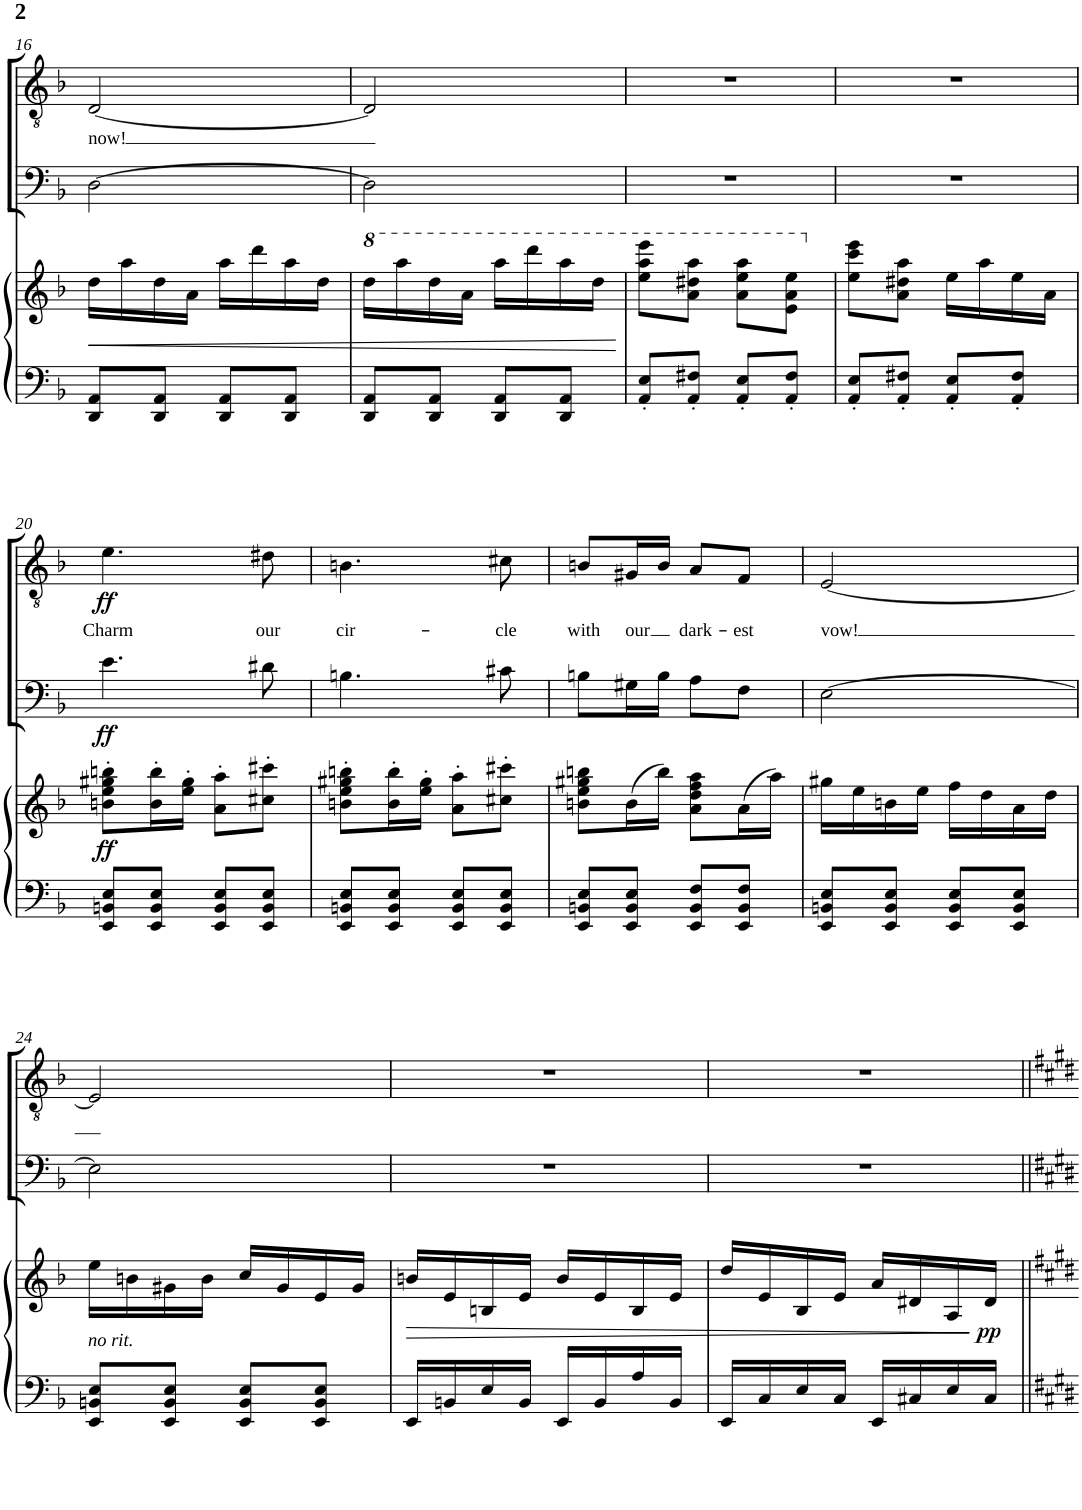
**kern	**kern	**dynam	**kern	**dynam	**kern	**text	**dynam
*part3	*part3	*part3	*part2	*part2	*part1	*part1	*part1
*staff4	*staff3	*staff3/4	*staff2	*staff2	*staff1	*staff1	*staff1
*I"Piano	*	*	*I"Piano	*	*I"Tenor	*	*
*I'Pno	*	*	*I'Pno	*	*	*	*
!!LO:PB:g=z
*clefF4	*clefG2	*	*clefF4	*	*clefGv2	*	*
*k[b-]	*k[b-]	*	*k[b-]	*	*k[b-]	*	*
*M2/4	*M2/4	*	*M2/4	*	*M2/4	*	*
=16	=16	=16	=16	=16	=16	=16	=16
!	!	!LO:HP:b	!	!	!	!LO:LY:b	!
8DD/ 8AA/L	16dd\LL	<	[2D\	.	[2D/	now!	.
.	16aa\	.	.	.	.	.	.
8DD/ 8AA/J	16dd\	.	.	.	.	.	.
.	16a\JJ	.	.	.	.	.	.
8DD/ 8AA/L	16aa\LL	.	.	.	.	.	.
.	16ddd\	.	.	.	.	.	.
8DD/ 8AA/J	16aa\	.	.	.	.	.	.
.	16dd\JJ	.	.	.	.	.	.
=17	=17	=17	=17	=17	=17	=17	=17
*	*8va	*	*	*	*	*	*
8DD/ 8AA/L	16ddd\LL	.	2D\]	.	2D/]	.	.
.	16aaa\	.	.	.	.	.	.
8DD/ 8AA/J	16ddd\	.	.	.	.	.	.
.	16aa\JJ	.	.	.	.	.	.
8DD/ 8AA/L	16aaa\LL	.	.	.	.	.	.
.	16dddd\	.	.	.	.	.	.
8DD/ 8AA/J	16aaa\	.	.	.	.	.	.
.	16ddd\JJ	.	.	.	.	.	.
.	.	[	.	.	.	.	.
=18	=18	=18	=18	=18	=18	=18	=18
8AA/' 8E/'L	8eee\ 8aaa\ 8eeee\L	.	2r	.	2r	.	.
8AA/' 8F#X/'J	8aa\ 8ddd#X\ 8aaa\J	.	.	.	.	.	.
8AA/' 8E/'L	8aa\ 8eee\ 8aaa\L	.	.	.	.	.	.
8AA/' 8F#/'J	8ee\ 8aa\ 8eee\J	.	.	.	.	.	.
=19	=19	=19	=19	=19	=19	=19	=19
*	*X8va	*	*	*	*	*	*
8AA/' 8E/'L	8ee\ 8ccc\ 8eee\L	.	2r	.	2r	.	.
8AA/' 8F#X/'J	8a\ 8dd#X\ 8aa\J	.	.	.	.	.	.
8AA/' 8E/'L	16ee\LL	.	.	.	.	.	.
.	16aa\	.	.	.	.	.	.
8AA/' 8F#/'J	16ee\	.	.	.	.	.	.
.	16a\JJ	.	.	.	.	.	.
!!LO:LB:g=z
=20	=20	=20	=20	=20	=20	=20	=20
!	!	!LO:DY:b	!	!LO:DY:b	!	!LO:LY:b	!LO:DY:b
8EE/ 8BBn/ 8E/L	8bn\' 8ee\' 8gg#X\' 8bbn\'L	ff	4.e\	ff	4.e\	Charm	ff
8EE/ 8BB/ 8E/J	16b\' 16bb\'L	.	.	.	.	.	.
.	16ee\' 16gg#\'JJ	.	.	.	.	.	.
8EE/ 8BB/ 8E/L	8a\' 8aa\'L	.	.	.	.	.	.
!	!	!	!	!	!	!LO:LY:b	!
8EE/ 8BB/ 8E/J	8cc#X\' 8ccc#X\'J	.	8d#X\	.	8d#X\	our	.
=21	=21	=21	=21	=21	=21	=21	=21
!	!	!	!	!	!	!LO:LY:b	!
8EE/ 8BBn/ 8E/L	8bn\' 8ee\' 8gg#X\' 8bbn\'L	.	4.Bn\	.	4.Bn\	cir-	.
8EE/ 8BB/ 8E/J	16b\' 16bb\'L	.	.	.	.	.	.
.	16ee\' 16gg#\'JJ	.	.	.	.	.	.
8EE/ 8BB/ 8E/L	8a\' 8aa\'L	.	.	.	.	.	.
!	!	!	!	!	!	!LO:LY:b	!
8EE/ 8BB/ 8E/J	8cc#X\' 8ccc#X\'J	.	8c#X\	.	8c#X\	-cle	.
=22	=22	=22	=22	=22	=22	=22	=22
!	!	!	!	!	!	!LO:LY:b	!
8EE/ 8BBn/ 8E/L	8bn\ 8ee\ 8gg#X\ 8bbn\L	.	8Bn\L	.	8Bn/L	with	.
!	!	!	!	!	!	!LO:LY:b	!
8EE/ 8BB/ 8E/J	(16b\L	.	16G#X\L	.	16G#X/L	our	.
.	16bb\JJ)	.	16B\JJ	.	16B/JJ	.	.
!	!	!	!	!	!	!LO:LY:b	!
8EE/ 8BB/ 8F/L	8a\ 8dd\ 8ff\ 8aa\L	.	8A\L	.	8A/L	dark-	.
!	!	!	!	!	!	!LO:LY:b	!
8EE/ 8BB/ 8F/J	(16a\L	.	8F\J	.	8F/J	-est	.
.	16aa\JJ)	.	.	.	.	.	.
=23	=23	=23	=23	=23	=23	=23	=23
!	!	!	!	!	!	!LO:LY:b	!
8EE/ 8BBn/ 8E/L	16gg#X\LL	.	[2E\	.	[2E/	vow!	.
.	16ee\	.	.	.	.	.	.
8EE/ 8BB/ 8E/J	16bn\	.	.	.	.	.	.
.	16ee\JJ	.	.	.	.	.	.
8EE/ 8BB/ 8E/L	16ff\LL	.	.	.	.	.	.
.	16dd\	.	.	.	.	.	.
8EE/ 8BB/ 8E/J	16a\	.	.	.	.	.	.
.	16dd\JJ	.	.	.	.	.	.
!!LO:LB:g=z
=24	=24	=24	=24	=24	=24	=24	=24
!	!LO:TX:b:i:t=no rit.	!	!	!	!	!	!
8EE/ 8BBn/ 8E/L	16ee\LL	.	2E\]	.	2E/]	.	.
.	16bn\	.	.	.	.	.	.
8EE/ 8BB/ 8E/J	16g#X\	.	.	.	.	.	.
.	16b\JJ	.	.	.	.	.	.
8EE/ 8BB/ 8E/L	16cc/LL	.	.	.	.	.	.
.	16g#/	.	.	.	.	.	.
8EE/ 8BB/ 8E/J	16e/	.	.	.	.	.	.
.	16g#/JJ	.	.	.	.	.	.
=25	=25	=25	=25	=25	=25	=25	=25
!	!	!LO:HP:b	!	!	!	!	!
16EE/LL	16bn/LL	>	2r	.	2r	.	.
16BBn/	16e/	.	.	.	.	.	.
16E/	16Bn/	.	.	.	.	.	.
16BB/JJ	16e/JJ	.	.	.	.	.	.
16EE/LL	16b/LL	.	.	.	.	.	.
16BB/	16e/	.	.	.	.	.	.
16A/	16B/	.	.	.	.	.	.
16BB/JJ	16e/JJ	.	.	.	.	.	.
=26	=26	=26	=26	=26	=26	=26	=26
16EE/LL	16dd/LL	.	2r	.	2r	.	.
16C/	16e/	.	.	.	.	.	.
16E/	16B-/	.	.	.	.	.	.
16C/JJ	16e/JJ	.	.	.	.	.	.
16EE/LL	16a/LL	.	.	.	.	.	.
16C#X/	16d#X/	.	.	.	.	.	.
16E/	16A/	.	.	.	.	.	.
!	!	!LO:DY:n=1:b	!	!	!	!	!
16C#/JJ	16d#/JJ	] pp	.	.	.	.	.
=||	=||	=||	=||	=||	=||	=||	=||
*-	*-	*-	*-	*-	*-	*-	*-
